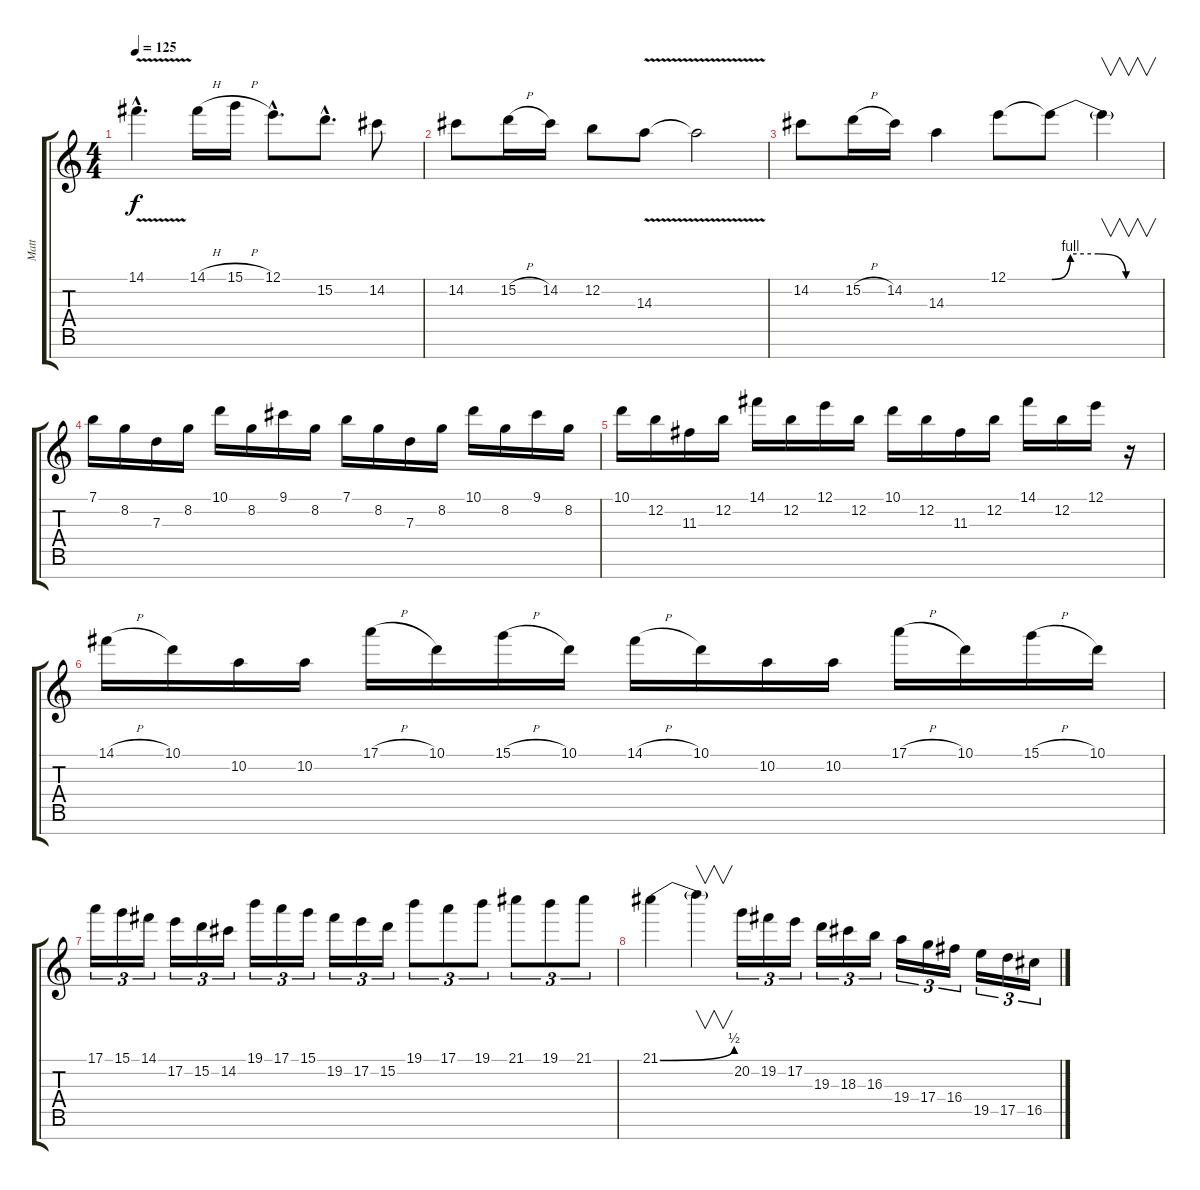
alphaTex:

\track ("Matt" "Matt") {instrument distortionguitar}
\staff {score tabs}
\tuning (E4 B3 G3 D3 A2 E2 B1) {hide}
\ts (4 4)
\tempo 125
\clef g2
\ks c
14.1{v hac}.4{d dy f} 14.1{h}.16 15.1{h}.16 12.1{hac}.8{d} 15.2{hac}.8{d} 14.2.8 |
14.2.8 15.2{h}.16 14.2.16 12.2.8 14.3{v}.8 14.3{v t}.2 |
14.2.8 15.2{h}.16 14.2.16 14.3.4 12.1.8 12.1{be (custom 0 0 10 4 25 4 40 0 60 0) t}.8 12.1{t}.4{v} |
7.1.16 8.2.16 7.3.16 8.2.16 10.1.16 8.2.16 9.1.16 8.2.16 7.1.16 8.2.16 7.3.16 8.2.16 10.1.16 8.2.16 9.1.16 8.2.16 |
10.1.16 12.2.16 11.3.16 12.2.16 14.1.16 12.2.16 12.1.16 12.2.16 10.1.16 12.2.16 11.3.16 12.2.16 14.1.16 12.2.16 12.1.16 r.16 |
14.1{h}.16 10.1.16 10.2.16 10.2.16 17.1{h}.16 10.1.16 15.1{h}.16 10.1.16 14.1{h}.16 10.1.16 10.2.16 10.2.16 17.1{h}.16 10.1.16 15.1{h}.16 10.1.16 |
17.1.16{tu (3 2)} 15.1.16{tu (3 2)} 14.1.16{tu (3 2)} 17.2.16{tu (3 2)} 15.2.16{tu (3 2)} 14.2.16{tu (3 2)} 19.1.16{tu (3 2)} 17.1.16{tu (3 2)} 15.1.16{tu (3 2)} 19.2.16{tu (3 2)} 17.2.16{tu (3 2)} 15.2.16{tu (3 2)} 19.1.8{tu (3 2)} 17.1.8{tu (3 2)} 19.1.8{tu (3 2)} 21.1.8{tu (3 2)} 19.1.8{tu (3 2)} 21.1.8{tu (3 2)} |
21.1{be (bend 0 0 60 2)}.4 21.1{t}.4{v} 20.2.16{tu (3 2)} 19.2.16{tu (3 2)} 17.2.16{tu (3 2)} 19.3.16{tu (3 2)} 18.3.16{tu (3 2)} 16.3.16{tu (3 2)} 19.4.16{tu (3 2)} 17.4.16{tu (3 2)} 16.4.16{tu (3 2)} 19.5.16{tu (3 2)} 17.5.16{tu (3 2)} 16.5.16{tu (3 2)}
